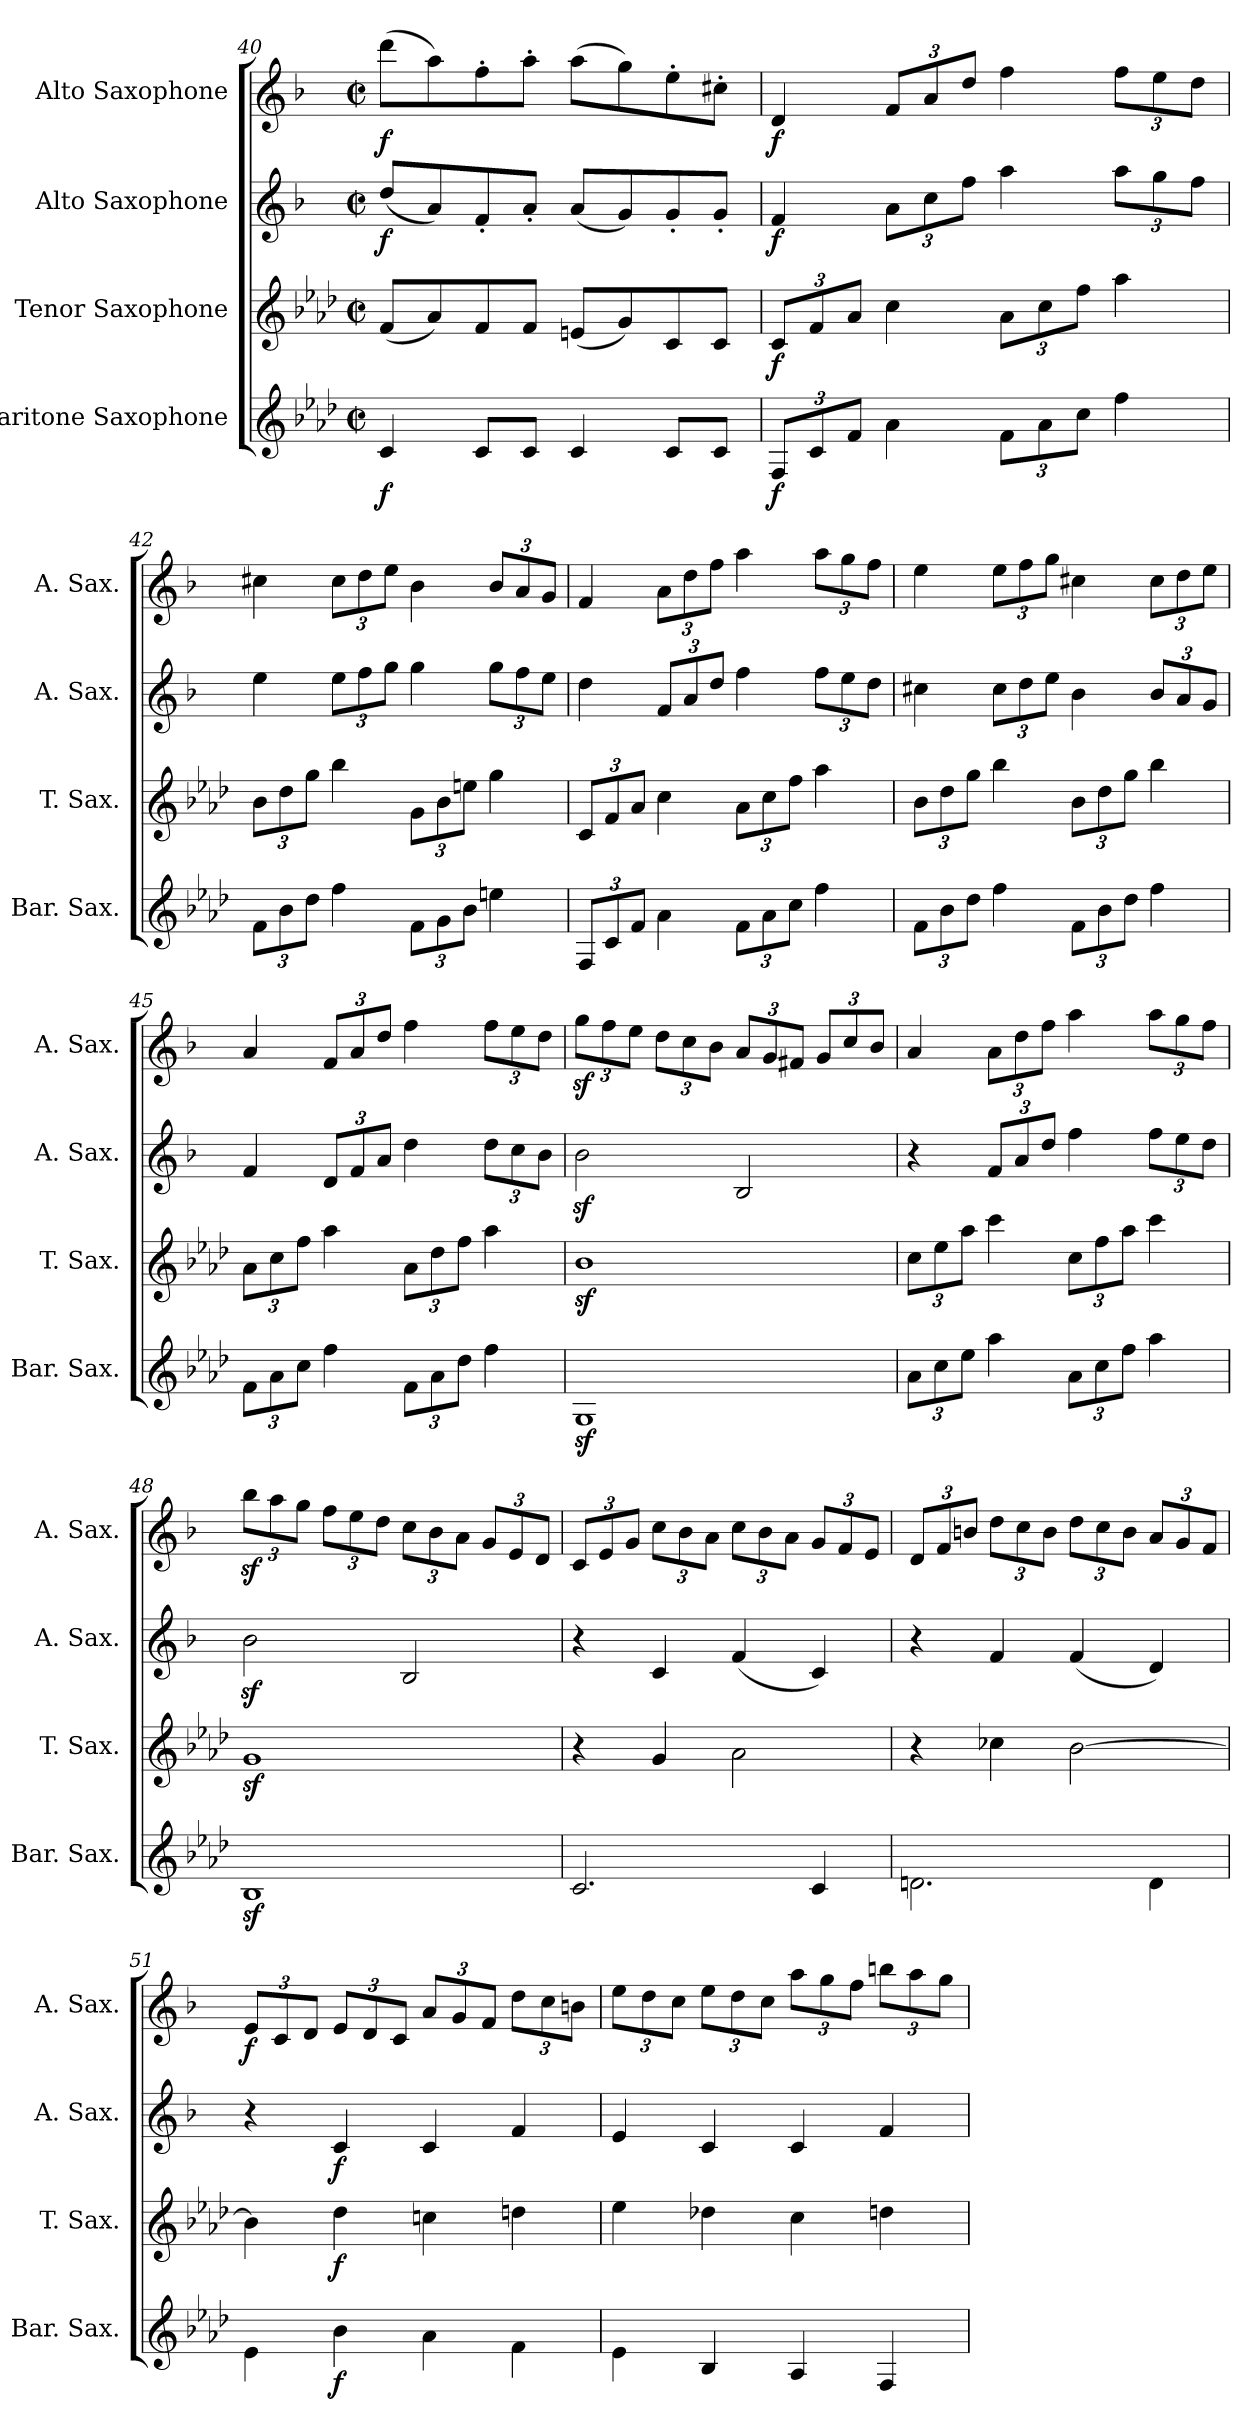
**kern	**dynam	**kern	**dynam	**kern	**dynam	**kern	**dynam
*part4	*part4	*part3	*part3	*part2	*part2	*part1	*part1
*staff4	*staff4	*staff3	*staff3	*staff2	*staff2	*staff1	*staff1
*I"Baritone Saxophone	*	*I"Tenor Saxophone	*	*I"Alto Saxophone	*	*I"Alto Saxophone	*
*I'Bar. Sax.	*	*I'T. Sax.	*	*I'A. Sax.	*	*I'A. Sax.	*
*clefG2	*	*clefG2	*	*clefG2	*	*clefG2	*
*ITrd12c21	*	*ITrd8c14	*	*ITrd5c9	*	*ITrd5c9	*
*k[b-e-a-d-]	*	*k[b-e-a-d-]	*	*k[b-e-a-d-]	*	*k[b-e-a-d-]	*
*M2/2	*	*M2/2	*	*M2/2	*	*M2/2	*
*met(c|)	*	*met(c|)	*	*met(c|)	*	*met(c|)	*
=40	=40	=40	=40	=40	=40	=40	=40
!	!LO:DY:b	!	!	!	!LO:DY:b	!	!LO:DY:b
4C/	f	(8F/L	.	(8f/L	f	(8ff\L	f
.	.	8A-/)	.	8c/)	.	8cc\)	.
8C/L	.	8F/	.	8A-'/	.	8a-'\	.
8C/J	.	8F/J	.	8c'/J	.	8cc'\J	.
4C/	.	(8En/L	.	(8c/L	.	(8cc\L	.
.	.	8G/)	.	8B-/)	.	8b-\)	.
8C/L	.	8C/	.	8B-'/	.	8g'\	.
8C/J	.	8C/J	.	8B-'/J	.	8en'\J	.
=41	=41	=41	=41	=41	=41	=41	=41
*Xbrackettup	*	*Xbrackettup	*	*	*	*	*
!	!LO:DY:b	!	!LO:DY:b	!	!LO:DY:b	!	!LO:DY:b
12FF/L	f	12C/L	f	4A-/	f	4F/	f
12C/	.	12F/	.	.	.	.	.
12F/J	.	12A-/J	.	.	.	.	.
*	*	*	*	*Xbrackettup	*	*Xbrackettup	*
4A-\	.	4c\	.	12c\L	.	12A-/L	.
.	.	.	.	12e-\	.	12c/	.
.	.	.	.	12a-\J	.	12f/J	.
12F\L	.	12A-\L	.	4cc\	.	4a-\	.
12A-\	.	12c\	.	.	.	.	.
12c\J	.	12f\J	.	.	.	.	.
4f\	.	4a-\	.	12cc\L	.	12a-\L	.
.	.	.	.	12b-\	.	12g\	.
.	.	.	.	12a-\J	.	12f\J	.
!!LO:LB:g=z
=42	=42	=42	=42	=42	=42	=42	=42
12F\L	.	12B-\L	.	4g\	.	4en\	.
12B-\	.	12d-\	.	.	.	.	.
12d-\J	.	12g\J	.	.	.	.	.
4f\	.	4b-\	.	12g\L	.	12e\L	.
.	.	.	.	12a-\	.	12f\	.
.	.	.	.	12b-\J	.	12g\J	.
12F\L	.	12G\L	.	4b-\	.	4d-\	.
12G\	.	12B-\	.	.	.	.	.
12B-\J	.	12en\J	.	.	.	.	.
4en\	.	4g\	.	12b-\L	.	12d-/L	.
.	.	.	.	12a-\	.	12c/	.
.	.	.	.	12g\J	.	12B-/J	.
=43	=43	=43	=43	=43	=43	=43	=43
12FF/L	.	12C/L	.	4f\	.	4A-/	.
12C/	.	12F/	.	.	.	.	.
12F/J	.	12A-/J	.	.	.	.	.
4A-\	.	4c\	.	12A-/L	.	12c\L	.
.	.	.	.	12c/	.	12f\	.
.	.	.	.	12f/J	.	12a-\J	.
12F\L	.	12A-\L	.	4a-\	.	4cc\	.
12A-\	.	12c\	.	.	.	.	.
12c\J	.	12f\J	.	.	.	.	.
4f\	.	4a-\	.	12a-\L	.	12cc\L	.
.	.	.	.	12g\	.	12b-\	.
.	.	.	.	12f\J	.	12a-\J	.
=44	=44	=44	=44	=44	=44	=44	=44
12F\L	.	12B-\L	.	4en\	.	4g\	.
12B-\	.	12d-\	.	.	.	.	.
12d-\J	.	12g\J	.	.	.	.	.
4f\	.	4b-\	.	12e\L	.	12g\L	.
.	.	.	.	12f\	.	12a-\	.
.	.	.	.	12g\J	.	12b-\J	.
12F\L	.	12B-\L	.	4d-\	.	4en\	.
12B-\	.	12d-\	.	.	.	.	.
12d-\J	.	12g\J	.	.	.	.	.
4f\	.	4b-\	.	12d-/L	.	12e\L	.
.	.	.	.	12c/	.	12f\	.
.	.	.	.	12B-/J	.	12g\J	.
!!LO:LB:g=z
=45	=45	=45	=45	=45	=45	=45	=45
12F\L	.	12A-\L	.	4A-/	.	4c/	.
12A-\	.	12c\	.	.	.	.	.
12c\J	.	12f\J	.	.	.	.	.
4f\	.	4a-\	.	12F/L	.	12A-/L	.
.	.	.	.	12A-/	.	12c/	.
.	.	.	.	12c/J	.	12f/J	.
12F\L	.	12A-\L	.	4f\	.	4a-\	.
12A-\	.	12d-\	.	.	.	.	.
12d-\J	.	12f\J	.	.	.	.	.
4f\	.	4a-\	.	12f\L	.	12a-\L	.
.	.	.	.	12e-\	.	12g\	.
.	.	.	.	12d-\J	.	12f\J	.
=46	=46	=46	=46	=46	=46	=46	=46
1GGz<	.	1B-z<	.	2d-z<\	.	12b-z<\L	.
.	.	.	.	.	.	12a-\	.
.	.	.	.	.	.	12g\J	.
.	.	.	.	.	.	12f\L	.
.	.	.	.	.	.	12e-\	.
.	.	.	.	.	.	12d-\J	.
.	.	.	.	2D-/	.	12c/L	.
.	.	.	.	.	.	12B-/	.
.	.	.	.	.	.	12An/J	.
.	.	.	.	.	.	12B-/L	.
.	.	.	.	.	.	12e-/	.
.	.	.	.	.	.	12d-/J	.
=47	=47	=47	=47	=47	=47	=47	=47
12A-\L	.	12c\L	.	4r	.	4c/	.
12c\	.	12e-\	.	.	.	.	.
12e-\J	.	12a-\J	.	.	.	.	.
4a-\	.	4cc\	.	12A-/L	.	12c\L	.
.	.	.	.	12c/	.	12f\	.
.	.	.	.	12f/J	.	12a-\J	.
12A-\L	.	12c\L	.	4a-\	.	4cc\	.
12c\	.	12f\	.	.	.	.	.
12f\J	.	12a-\J	.	.	.	.	.
4a-\	.	4cc\	.	12a-\L	.	12cc\L	.
.	.	.	.	12g\	.	12b-\	.
.	.	.	.	12f\J	.	12a-\J	.
!!LO:PB:g=z
=48	=48	=48	=48	=48	=48	=48	=48
1BB-z<	.	1Gz<	.	2d-z<\	.	12dd-z<\L	.
.	.	.	.	.	.	12cc\	.
.	.	.	.	.	.	12b-\J	.
.	.	.	.	.	.	12a-\L	.
.	.	.	.	.	.	12g\	.
.	.	.	.	.	.	12f\J	.
.	.	.	.	2D-/	.	12e-\L	.
.	.	.	.	.	.	12d-\	.
.	.	.	.	.	.	12c\J	.
.	.	.	.	.	.	12B-/L	.
.	.	.	.	.	.	12G/	.
.	.	.	.	.	.	12F/J	.
=49	=49	=49	=49	=49	=49	=49	=49
2.C/	.	4r	.	4r	.	12E-/L	.
.	.	.	.	.	.	12G/	.
.	.	.	.	.	.	12B-/J	.
.	.	4G/	.	4E-/	.	12e-\L	.
.	.	.	.	.	.	12d-\	.
.	.	.	.	.	.	12c\J	.
.	.	2A-\	.	(4A-/	.	12e-\L	.
.	.	.	.	.	.	12d-\	.
.	.	.	.	.	.	12c\J	.
4C/	.	.	.	4E-/)	.	12B-/L	.
.	.	.	.	.	.	12A-/	.
.	.	.	.	.	.	12G/J	.
=50	=50	=50	=50	=50	=50	=50	=50
2.Dn\	.	4r	.	4r	.	12F/L	.
.	.	.	.	.	.	12A-/	.
.	.	.	.	.	.	12dn/J	.
.	.	4c-X\	.	4A-/	.	12f\L	.
.	.	.	.	.	.	12e-\	.
.	.	.	.	.	.	12d\J	.
.	.	[2B-\	.	(4A-/	.	12f\L	.
.	.	.	.	.	.	12e-\	.
.	.	.	.	.	.	12d\J	.
4D\	.	.	.	4F/)	.	12c/L	.
.	.	.	.	.	.	12B-/	.
.	.	.	.	.	.	12A-/J	.
!!LO:LB:g=z
=51	=51	=51	=51	=51	=51	=51	=51
!	!	!	!	!	!	!	!LO:DY:b
4E-\	.	4B-\]	.	4r	.	12G/L	f
.	.	.	.	.	.	12E-/	.
.	.	.	.	.	.	12F/J	.
!	!LO:DY:b	!	!LO:DY:b	!	!LO:DY:b	!	!
4B-\	f	4d-\	f	4E-/	f	12G/L	.
.	.	.	.	.	.	12F/	.
.	.	.	.	.	.	12E-/J	.
4A-\	.	4cn\	.	4E-/	.	12c/L	.
.	.	.	.	.	.	12B-/	.
.	.	.	.	.	.	12A-/J	.
4F\	.	4dn\	.	4A-/	.	12f\L	.
.	.	.	.	.	.	12e-\	.
.	.	.	.	.	.	12dn\J	.
=52	=52	=52	=52	=52	=52	=52	=52
4E-\	.	4e-\	.	4G/	.	12g\L	.
.	.	.	.	.	.	12f\	.
.	.	.	.	.	.	12e-\J	.
4BB-/	.	4d-X\	.	4E-/	.	12g\L	.
.	.	.	.	.	.	12f\	.
.	.	.	.	.	.	12e-\J	.
4AA-/	.	4c\	.	4E-/	.	12cc\L	.
.	.	.	.	.	.	12b-\	.
.	.	.	.	.	.	12a-\J	.
4FF/	.	4dn\	.	4A-/	.	12ddn\L	.
.	.	.	.	.	.	12cc\	.
.	.	.	.	.	.	12b-\J	.
=	=	=	=	=	=	=	=
*-	*-	*-	*-	*-	*-	*-	*-
